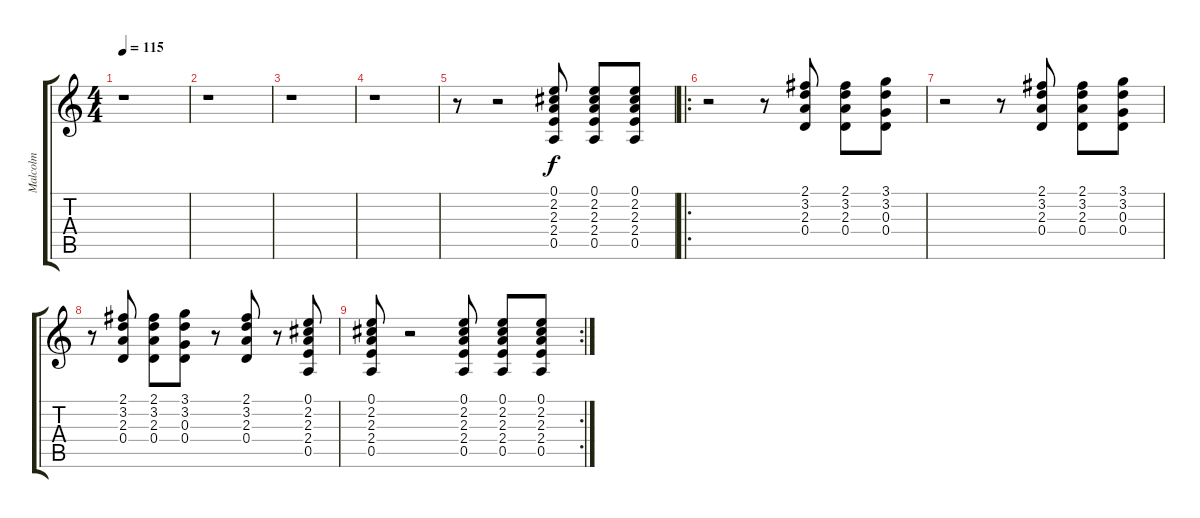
\track ("Malcolm" "Malcolm") {instrument overdrivenguitar}
\staff {score tabs}
\tuning (E4 B3 G3 D3 A2 E2) {hide}
\ts (4 4)
\tempo 115
\clef g2
\ks c
r.1{dy f instrument overdrivenguitar} |
r.1 |
r.1 |
r.1 |
r.8 r.2 (0.1 2.2 2.3 2.4 0.5).8 (0.1 2.2 2.3 2.4 0.5).8 (0.1 2.2 2.3 2.4 0.5).8 |
\ro
r.2 r.8 (2.1 3.2 2.3 0.4).8 (2.1 3.2 2.3 0.4).8 (3.1 3.2 0.3 0.4).8 |
r.2 r.8 (2.1 3.2 2.3 0.4).8 (2.1 3.2 2.3 0.4).8 (3.1 3.2 0.3 0.4).8 |
r.8 (2.1 3.2 2.3 0.4).8 (2.1 3.2 2.3 0.4).8 (3.1 3.2 0.3 0.4).8 r.8 (2.1 3.2 2.3 0.4).8 r.8 (0.1 2.2 2.3 2.4 0.5).8 |
\rc 2
(0.1 2.2 2.3 2.4 0.5).8 r.2 (0.1 2.2 2.3 2.4 0.5).8 (0.1 2.2 2.3 2.4 0.5).8 (0.1 2.2 2.3 2.4 0.5).8
